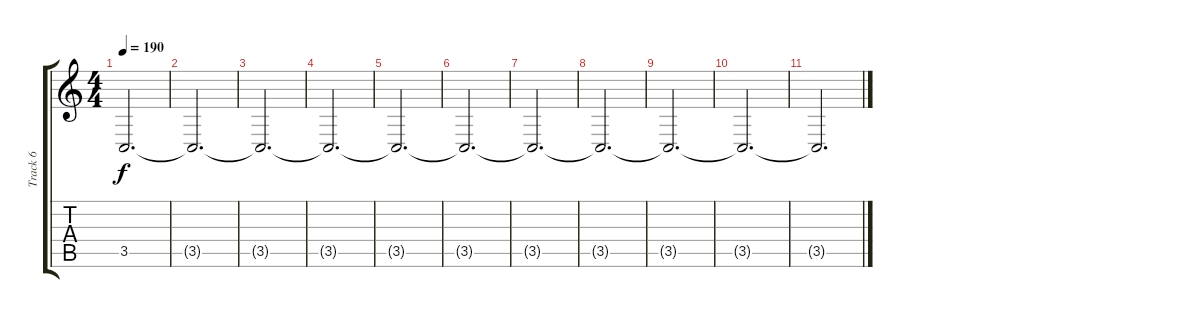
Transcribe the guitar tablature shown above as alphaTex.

\track ("Track 6" "Track 6") {instrument oboe}
\staff {score tabs}
\tuning (E4 B3 G3 D3 A2 E2) {hide}
\ts (4 4)
\tempo 190
\clef g2
\ks c
3.5{t}.2{d dy f} |
3.5{t}.2{d} |
3.5{t}.2{d} |
3.5{t}.2{d} |
3.5{t}.2{d} |
3.5{t}.2{d} |
3.5{t}.2{d} |
3.5{t}.2{d} |
3.5{t}.2{d} |
3.5{t}.2{d} |
3.5{t}.2{d}
